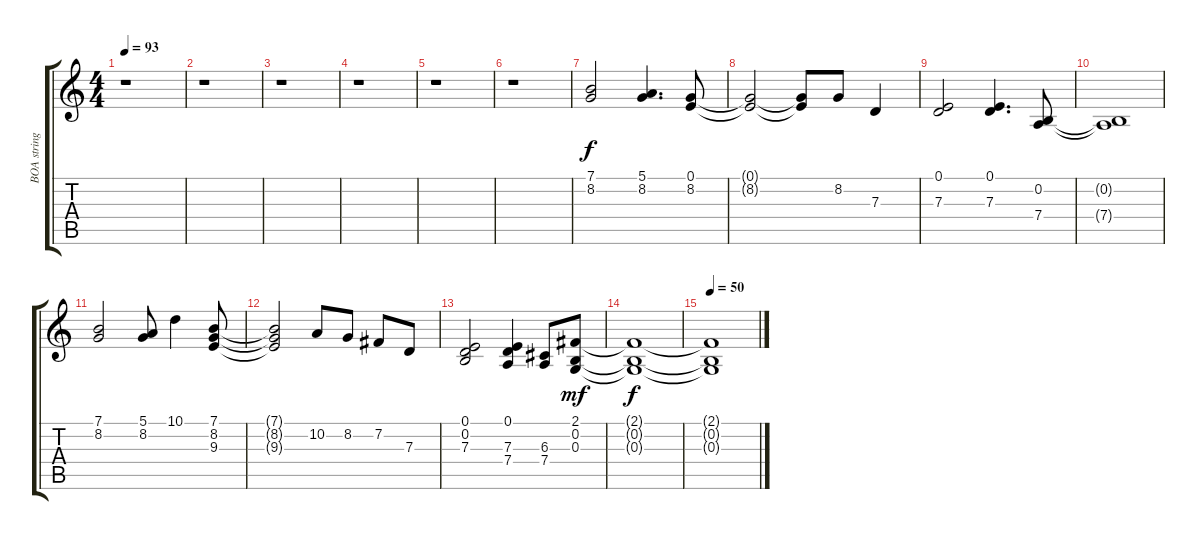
\track ("BOA strings2" "BOA string") {instrument stringensemble2}
\staff {score tabs}
\tuning (E4 B3 G3 D3 A2 E2) {hide}
\ts (4 4)
\tempo 93
\clef g2
\ks c
r.1{dy f} |
r.1 |
r.1 |
r.1 |
r.1 |
r.1 |
(7.1 8.2).2 (5.1 8.2).4{d} (0.1 8.2).8 |
(0.1{t} 8.2{t}).2 (0.1{t} 8.2{t}).8 8.2.8 7.3.4 |
(0.1 7.3).2 (0.1 7.3).4{d} (0.2 7.4).8 |
(0.2{t} 7.4{t}).1 |
(7.1 8.2).2 (5.1 8.2).8 10.1.4 (7.1 8.2 9.3).8 |
(7.1{t} 8.2{t} 9.3{t}).2 10.2.8 8.2.8 7.2.8 7.3.8 |
(0.1 0.2 7.3).2 (0.1 7.3 7.4).4 (6.3 7.4).8 (2.1 0.2 0.3).8{dy mf} |
(2.1{t} 0.2{t} 0.3{t}).1{dy f} |
\tempo 50
(2.1{t} 0.2{t} 0.3{t}).1
